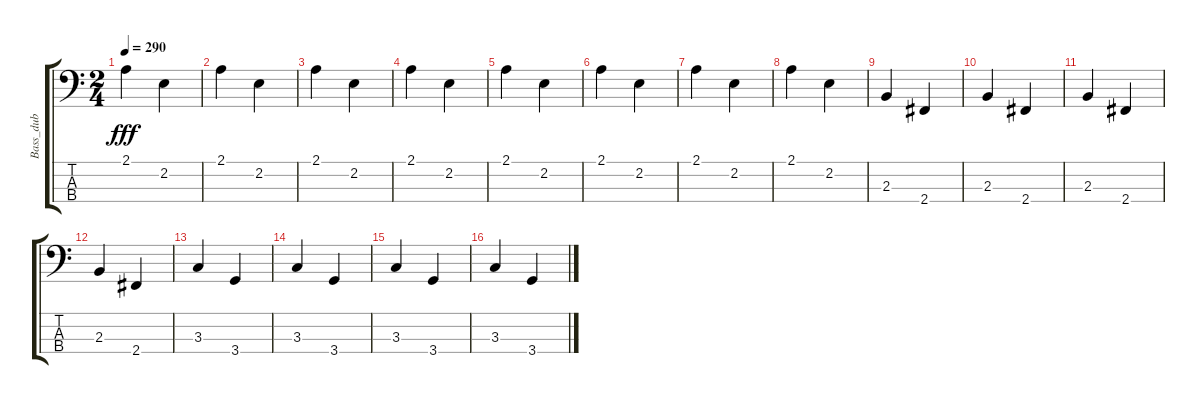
\track ("Bass_dub" "Bass_dub") {instrument electricguitarmuted}
\staff {score tabs}
\tuning (G2 D2 A1 E1) {hide}
\ts (2 4)
\tempo 290
\clef f4
\ks c
2.1.4{dy fff} 2.2.4 |
2.1.4 2.2.4 |
2.1.4 2.2.4 |
2.1.4 2.2.4 |
2.1.4 2.2.4 |
2.1.4 2.2.4 |
2.1.4 2.2.4 |
2.1.4 2.2.4 |
2.3.4 2.4.4 |
2.3.4 2.4.4 |
2.3.4 2.4.4 |
2.3.4 2.4.4 |
3.3.4 3.4.4 |
3.3.4 3.4.4 |
3.3.4 3.4.4 |
3.3.4 3.4.4
